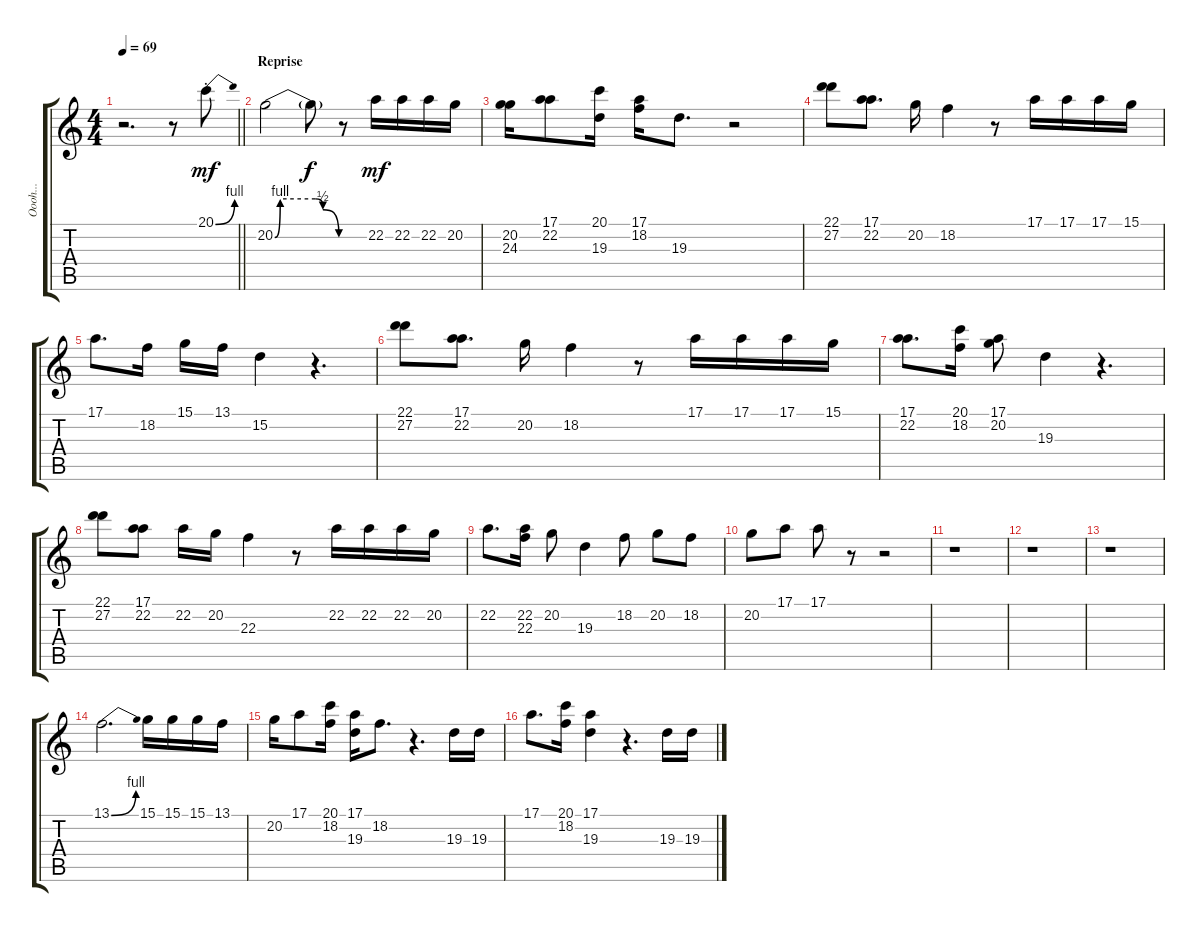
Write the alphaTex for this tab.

\track ("Oooh..." "Oooh...") {instrument choiraahs}
\staff {score tabs}
\tuning (E4 B3 G3 D3 A2 E2) {hide}
\ts (4 4)
\tempo 69
\clef g2
\barLineRight lightlight
\ks c
r.2{d dy mf} r.8 20.1{be (bend 0 0 60 4) st}.8{volume 13} |
\section ("" "Reprise")
20.2{be (custom 0 0 5 4 38 4 45 2 60 0)}.2 20.2{t}.8{dy f} r.8 22.2.16{dy mf} 22.2.16 22.2.16 20.2.16 |
(20.2 24.3).16 (17.1 22.2).8 (20.1 19.3).16 (17.1 18.2).16 19.3.8{d} r.2 |
(22.1 27.2).8 (17.1 22.2).8{d} 20.2.16 18.2.4 r.8 17.1.16 17.1.16 17.1.16 15.1.16 |
17.1.8{d} 18.2.16 15.1.16 13.1.16 15.2.4 r.4{d} |
(22.1 27.2).8 (17.1 22.2).8{d} 20.2.16 18.2.4 r.8 17.1.16 17.1.16 17.1.16 15.1.16 |
(17.1 22.2).8{d} (20.1 18.2).16 (17.1 20.2).8 19.3.4 r.4{d} |
(22.1 27.2).8 (17.1 22.2).8 22.2.16 20.2.16 22.3.4 r.8 22.2.16 22.2.16 22.2.16 20.2.16 |
22.2.8{d} (22.2 22.3).16 20.2.8 19.3.4 18.2.8 20.2.8 18.2.8 |
20.2.8 17.1.8 17.1.8 r.8 r.2 |
r.1 |
r.1 |
r.1 |
13.1{be (bend 0 0 60 4)}.2{d} 15.1.16 15.1.16 15.1.16 13.1.16 |
20.2.16 17.1.8 (20.1 18.2).16 (17.1 19.3).16 18.2.8{d} r.4{d} 19.3.16 19.3.16 |
17.1.8{d} (20.1 18.2).16 (17.1 19.3).4 r.4{d} 19.3.16 19.3.16
